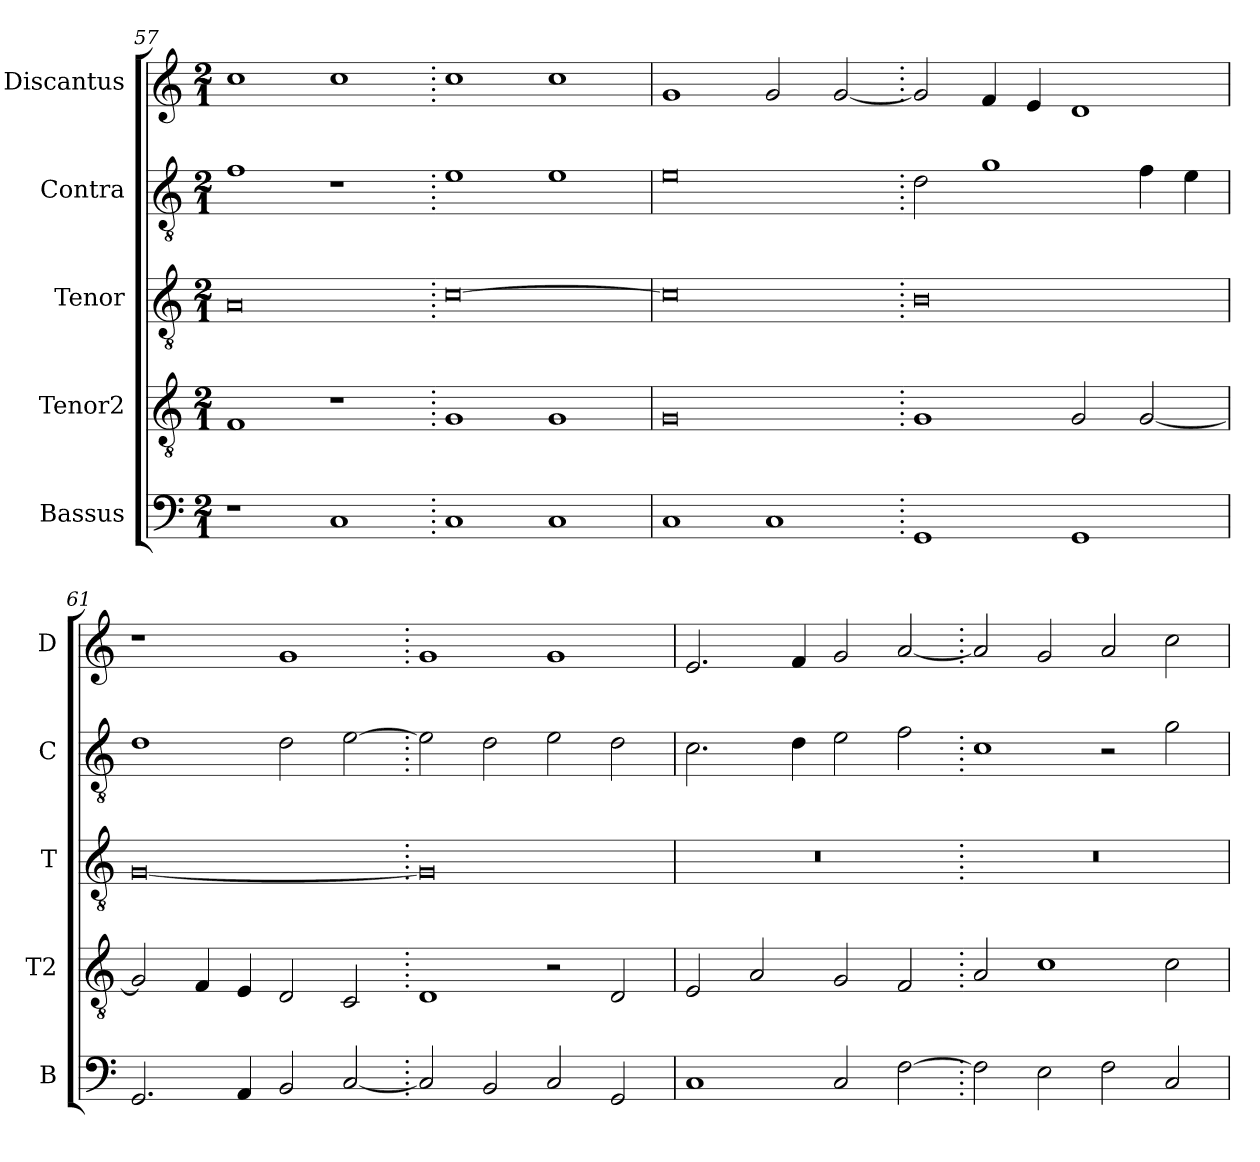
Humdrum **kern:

**kern	**kern	**kern	**kern	**kern
*part5	*part4	*part3	*part2	*part1
*staff5	*staff4	*staff3	*staff2	*staff1
*I"Bassus	*I"Tenor2	*I"Tenor	*I"Contra	*I"Discantus
*I'B	*I'T2	*I'T	*I'C	*I'D
*clefF4	*clefGv2	*clefGv2	*clefGv2	*clefG2
*k[]	*k[]	*k[]	*k[]	*k[]
*M2/1	*M2/1	*M2/1	*M2/1	*M2/1
=57	=57	=57	=57	=57
1r	1F	0A	1f	1cc
1C	1r	.	1r	1cc
=58.	=58.	=58.	=58.	=58.
1C	1G	[0c	1e	1cc
1C	1G	.	1e	1cc
=59	=59	=59	=59	=59
1C	0G	0c]	0e	1g
1C	.	.	.	2g/
.	.	.	.	[2g/
=60.	=60.	=60.	=60.	=60.
1GG	1G	0B	2d\	2g/]
.	.	.	1g	4f/
.	.	.	.	4e/
1GG	2G/	.	.	1d
.	[2G/	.	4f\	.
.	.	.	4e\	.
=61	=61	=61	=61	=61
2.GG/	2G/]	[0G	1d	1r
.	4F/	.	.	.
4AA/	4E/	.	.	.
2BB/	2D/	.	2d\	1g
[2C/	2C/	.	[2e\	.
=62.	=62.	=62.	=62.	=62.
2C/]	1D	0G]	2e\]	1g
2BB/	.	.	2d\	.
2C/	2r	.	2e\	1g
2GG/	2D/	.	2d\	.
=63	=63	=63	=63	=63
1C	2E/	0r	2.c\	2.e/
.	2A/	.	.	.
.	.	.	4d\	4f/
2C/	2G/	.	2e\	2g/
[2F\	2F/	.	2f\	[2a/
=64.	=64.	=64.	=64.	=64.
2F\]	2A/	0r	1c	2a/]
2E\	1c	.	.	2g/
2F\	.	.	2r	2a/
2C/	2c\	.	2g\	2cc\
=	=	=	=	=
*-	*-	*-	*-	*-
